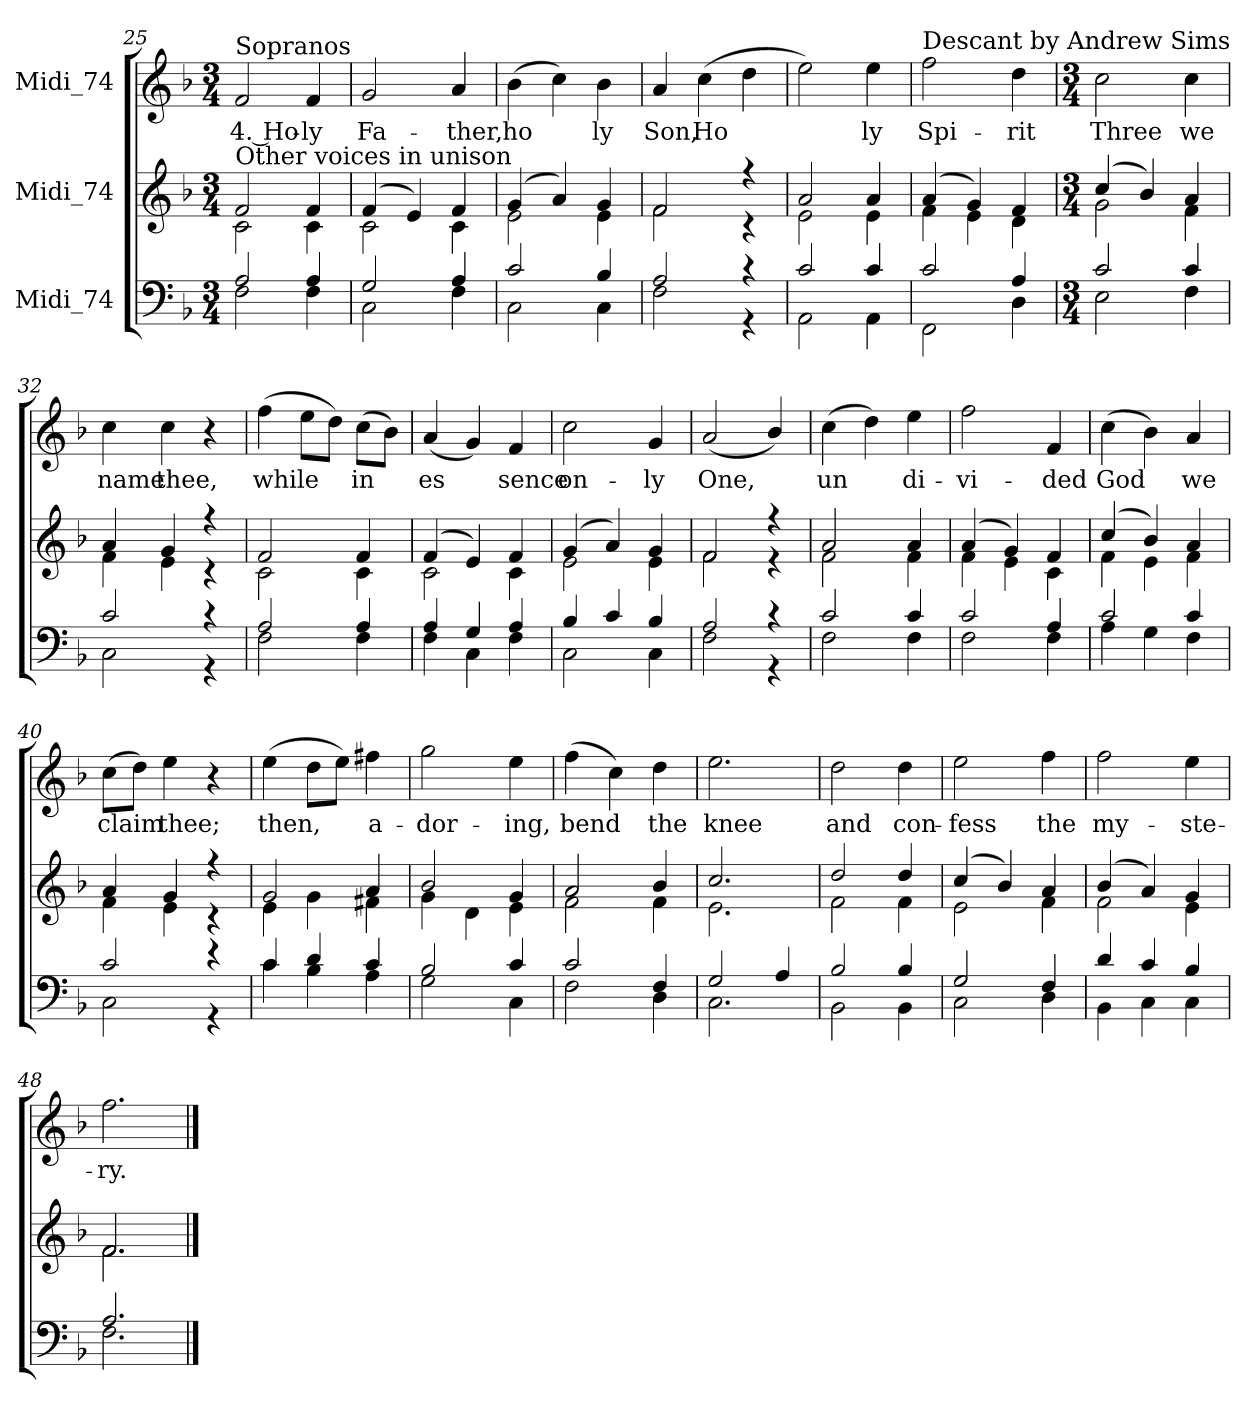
**kern	**kern	**kern	**text
*part3	*part2	*part1	*part1
*staff3	*staff2	*staff1	*staff1
*I"Midi_74	*I"Midi_74	*I"Midi_74	*
!!LO:LB:g=z
*clefF4	*clefG2	*clefG2	*
*k[b-]	*k[b-]	*k[b-]	*
*F:	*F:	*F:	*
*M3/4	*M3/4	*M3/4	*
=25	=25	=25	=25
*^	*^	*	*
!	!	!	!	!LO:TX:a:t=Sopranos	!
!	!	!LO:TX:a:t=Other voices in unison	!	!	!
!	!	!	!	!	!LO:LY:b
2A/	2F\	2f/	2c\	2f	4. Ho-
!	!	!	!	!	!LO:LY:b
4A/	4F\	4f/	4c\	4f	-ly
=26	=26	=26	=26	=26	=26
!	!	!	!	!	!LO:LY:b
2G/	2C\	(>4f/	2c\	2g	Fa-
.	.	4e/)	.	.	.
!	!	!	!	!	!LO:LY:b
4A/	4F\	4f/	4c\	4a	-ther,
=27	=27	=27	=27	=27	=27
!	!	!	!	!	!LO:LY:b
2c/	2C\	(>4g/	2e\	(>4b-	ho
.	.	4a/)	.	4cc)	.
!	!	!	!	!	!LO:LY:b
4B-/	4C\	4g/	4e\	4b-	ly
=28	=28	=28	=28	=28	=28
!	!	!	!	!	!LO:LY:b
2A/	2F\	2f/	2f\	4a	Son,
!	!	!	!	!	!LO:LY:b
.	.	.	.	(>4cc	Ho
4r	4r	4r	4r	4dd	.
=29	=29	=29	=29	=29	=29
2c/	2AA\	2a/	2e\	2ee)	.
!	!	!	!	!	!LO:LY:b
4c/	4AA\	4a/	4e\	4ee	ly
=30	=30	=30	=30	=30	=30
!	!	!	!	!LO:TX:a:t=Descant by Andrew Sims	!
!	!	!	!	!	!LO:LY:b
2c/	2FF\	(>4a/	4f\	2ff	Spi-
.	.	4g/)	4e\	.	.
!	!	!	!	!	!LO:LY:b
4A/	4D\	4f/	4d\	4dd	-rit
!!LO:LB:g=z
=31	=31	=31	=31	=31	=31
*M3/4	*	*M3/4	*	*M3/4	*
!	!	!	!	!	!LO:LY:b
2c/	2E\	(>4cc/	2g\	2cc	Three
.	.	4b-/)	.	.	.
!	!	!	!	!	!LO:LY:b
4c/	4F\	4a/	4f\	4cc	we
=32	=32	=32	=32	=32	=32
!	!	!	!	!	!LO:LY:b
2c/	2C\	4a/	4f\	4cc	name
!	!	!	!	!	!LO:LY:b
.	.	4g/	4e\	4cc	thee,
4r	4r	4r	4r	4r	.
=33	=33	=33	=33	=33	=33
!	!	!	!	!	!LO:LY:b
2A/	2F\	2f/	2c\	(>4ff	while
.	.	.	.	8eeL	.
.	.	.	.	8ddJ)	.
!	!	!	!	!	!LO:LY:b
4A/	4F\	4f/	4c\	(>8ccL	in
.	.	.	.	8b-J)	.
=34	=34	=34	=34	=34	=34
!	!	!	!	!	!LO:LY:b
4A/	4F\	(>4f/	2c\	(<4a	es
4G/	4C\	4e/)	.	4g)	.
!	!	!	!	!	!LO:LY:b
4A/	4F\	4f/	4c\	4f	sence
=35	=35	=35	=35	=35	=35
!	!	!	!	!	!LO:LY:b
4B-/	2C\	(>4g/	2e\	2cc	on-
4c/	.	4a/)	.	.	.
!	!	!	!	!	!LO:LY:b
4B-/	4C\	4g/	4e\	4g	-ly
=36	=36	=36	=36	=36	=36
!	!	!	!	!	!LO:LY:b
2A/	2F\	2f/	2f\	(<2a	One,
4r	4r	4r	4r	4b-/)	.
!!LO:LB:g=z
=37	=37	=37	=37	=37	=37
!	!	!	!	!	!LO:LY:b
2c/	2F\	2a/	2f\	(>4cc	un
.	.	.	.	4dd)	.
!	!	!	!	!	!LO:LY:b
4c/	4F\	4a/	4f\	4ee	di-
=38	=38	=38	=38	=38	=38
!	!	!	!	!	!LO:LY:b
2c/	2F\	(>4a/	4f\	2ff	-vi-
.	.	4g/)	4e\	.	.
!	!	!	!	!	!LO:LY:b
4A/	4F\	4f/	4c\	4f	-ded
=39	=39	=39	=39	=39	=39
!	!	!	!	!	!LO:LY:b
2c/	4A\	(>4cc/	4f\	(>4cc	God
.	4G\	4b-/)	4e\	4b-)	.
!	!	!	!	!	!LO:LY:b
4c/	4F\	4a/	4f\	4a	we
=40	=40	=40	=40	=40	=40
!	!	!	!	!	!LO:LY:b
2c/	2C\	4a/	4f\	(>8ccL	claim
.	.	.	.	8ddJ)	.
!	!	!	!	!	!LO:LY:b
.	.	4g/	4e\	4ee	thee;
4r	4r	4r	4r	4r	.
=41	=41	=41	=41	=41	=41
!	!	!	!	!	!LO:LY:b
4c/	4c\	2g/	4e\	(>4ee	then,
4d/	4B-\	.	4g\	8ddL	.
.	.	.	.	8eeJ)	.
!	!	!	!	!	!LO:LY:b
4c/	4A\	4a/	4f#X\	4ff#X	a-
=42	=42	=42	=42	=42	=42
!	!	!	!	!	!LO:LY:b
2B-/	2G\	2b-/	4g\	2gg	-dor-
.	.	.	4d\	.	.
!	!	!	!	!	!LO:LY:b
4c/	4C\	4g/	4e\	4ee	-ing,
!!LO:LB:g=z
=43	=43	=43	=43	=43	=43
!	!	!	!	!	!LO:LY:b
2c/	2F\	2a/	2f\	(>4ff	bend
.	.	.	.	4cc)	.
!	!	!	!	!	!LO:LY:b
4F/	4D\	4b-/	4f\	4dd	the
=44	=44	=44	=44	=44	=44
!	!	!	!	!	!LO:LY:b
2G/	2.C\	2.cc/	2.e\	2.ee	knee
4A/	.	.	.	.	.
=45	=45	=45	=45	=45	=45
!	!	!	!	!	!LO:LY:b
2B-/	2BB-\	2dd/	2f\	2dd	and
!	!	!	!	!	!LO:LY:b
4B-/	4BB-\	4dd/	4f\	4dd	con-
=46	=46	=46	=46	=46	=46
!	!	!	!	!	!LO:LY:b
2G/	2C\	(>4cc/	2e\	2ee	-fess
.	.	4b-/)	.	.	.
!	!	!	!	!	!LO:LY:b
4F/	4D\	4a/	4f\	4ff	the
=47	=47	=47	=47	=47	=47
!	!	!	!	!	!LO:LY:b
4d/	4BB-\	(>4b-/	2f\	2ff	my-
4c/	4C\	4a/)	.	.	.
!	!	!	!	!	!LO:LY:b
4B-/	4C\	4g/	4e\	4ee	-ste-
=48	=48	=48	=48	=48	=48
!	!	!	!	!	!LO:LY:b
2.A/	2.F\	2.f/	2.f\	2.ff	-ry.
*v	*v	*	*	*	*
*	*v	*v	*	*
==	==	==	==
*-	*-	*-	*-
